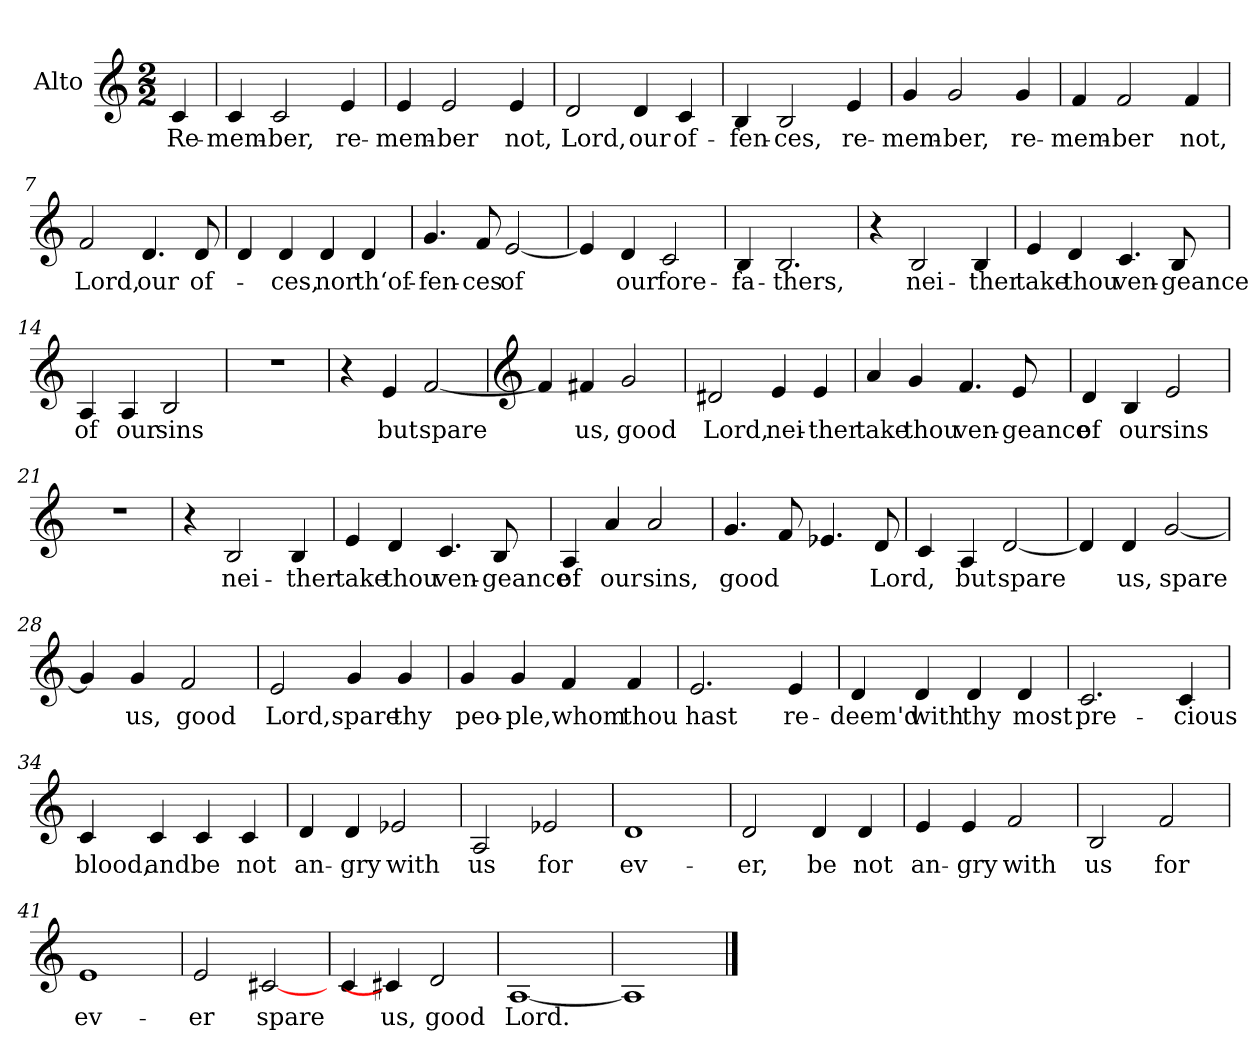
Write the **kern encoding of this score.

**kern	**text
*part1	*part1
*staff1	*staff1
*I"Alto	*
*I'A.	*
*clefG2	*
*k[]	*
*M2/2	*
*MM100	*
=	=
!	!LO:LY:b
4c/	-Re-
=1	=1
!	!LO:LY:b
4c/	-mem-
!	!LO:LY:b
2c/	-ber,
!	!LO:LY:b
4e/	re-
=2	=2
!	!LO:LY:b
4e/	-mem-
!	!LO:LY:b
2e/	-ber
!	!LO:LY:b
4e/	not,
=3	=3
!	!LO:LY:b
2d/	Lord,
!	!LO:LY:b
4d/	our
!	!LO:LY:b
4c/	of-
=4	=4
!	!LO:LY:b
4B/	-fen-
!	!LO:LY:b
2B/	-ces,
!	!LO:LY:b
4e/	re-
=5	=5
!	!LO:LY:b
4g/	-mem-
!	!LO:LY:b
2g/	-ber,
!	!LO:LY:b
4g/	re-
!!LO:LB:g=z
=6	=6
!	!LO:LY:b
4f/	mem-
!	!LO:LY:b
2f/	-ber
!	!LO:LY:b
4f/	not,
=7	=7
!	!LO:LY:b
2f/	Lord,
!	!LO:LY:b
4.d/	our
!	!LO:LY:b
8d/	of-
=8	=8
4d/	.
!	!LO:LY:b
4d/	-ces,
!	!LO:LY:b
4d/	nor
!	!LO:LY:b
4d/	th‘of-
=9	=9
!	!LO:LY:b
4.g/	-fen-
!	!LO:LY:b
8f/	-ces
!	!LO:LY:b
[2e/	of
=10	=10
4e/]	.
!	!LO:LY:b
4d/	our
!	!LO:LY:b
2c/	fore-
=11	=11
!	!LO:LY:b
4B/	-fa-
!	!LO:LY:b
2.B/	-thers,
!!LO:LB:g=z
=12	=12
4r	.
!	!LO:LY:b
2B/	nei-
!	!LO:LY:b
4B/	-ther
=13	=13
!	!LO:LY:b
4e/	take
!	!LO:LY:b
4d/	thou
!	!LO:LY:b
4.c/	ven-
!	!LO:LY:b
8B/	-geance
=14	=14
!	!LO:LY:b
4A/	of
!	!LO:LY:b
4A/	our
!	!LO:LY:b
2B/	sins
=15	=15
1r	.
=16	=16
4r	.
!	!LO:LY:b
4e/	but
!	!LO:LY:b
[2f/	spare
=17	=17
*clefG2	*
4f/]	.
!	!LO:LY:b
4f#X/	us,
!	!LO:LY:b
2g/	good
!!LO:LB:g=z
=18	=18
!	!LO:LY:b
2d#X/	Lord,
!	!LO:LY:b
4e/	nei-
!	!LO:LY:b
4e/	-ther
=19	=19
!	!LO:LY:b
4a/	take
!	!LO:LY:b
4g/	thou
!	!LO:LY:b
4.f/	ven-
!	!LO:LY:b
8e/	-geance
=20	=20
!	!LO:LY:b
4d/	of
!	!LO:LY:b
4B/	our
!	!LO:LY:b
2e/	sins
=21	=21
1r	.
=22	=22
4r	.
!	!LO:LY:b
2B/	nei-
!	!LO:LY:b
4B/	-ther
!!LO:LB:g=z
=23	=23
!	!LO:LY:b
4e/	take
!	!LO:LY:b
4d/	thou
!	!LO:LY:b
4.c/	ven-
!	!LO:LY:b
8B/	-geance
=24	=24
!	!LO:LY:b
4A/	of
!	!LO:LY:b
4a/	our
!	!LO:LY:b
2a/	sins,
=25	=25
!	!LO:LY:b
4.g/	good
8f/	.
4.e-X/	.
!	!LO:LY:b
8d/	Lord,
=26	=26
4c/	.
!	!LO:LY:b
4A/	but
!	!LO:LY:b
[2d/	spare
=27	=27
4d/]	.
!	!LO:LY:b
4d/	us,
!	!LO:LY:b
[2g/	spare
!!LO:LB:g=z
=28	=28
4g/]	.
!	!LO:LY:b
4g/	us,
!	!LO:LY:b
2f/	good
=29	=29
!	!LO:LY:b
2e/	Lord,
!	!LO:LY:b
4g/	spare
!	!LO:LY:b
4g/	thy
=30	=30
!	!LO:LY:b
4g/	peo-
!	!LO:LY:b
4g/	-ple,
!	!LO:LY:b
4f/	whom
!	!LO:LY:b
4f/	thou
=31	=31
!	!LO:LY:b
2.e/	hast
!	!LO:LY:b
4e/	re-
=32	=32
!	!LO:LY:b
4d/	-deem'd
!	!LO:LY:b
4d/	with
!	!LO:LY:b
4d/	thy
!	!LO:LY:b
4d/	most
!!LO:LB:g=z
=33	=33
!	!LO:LY:b
2.c/	pre-
!	!LO:LY:b
4c/	-cious
=34	=34
!	!LO:LY:b
4c/	blood,
!	!LO:LY:b
4c/	and
!	!LO:LY:b
4c/	be
!	!LO:LY:b
4c/	not
=35	=35
!	!LO:LY:b
4d/	an-
!	!LO:LY:b
4d/	-gry
!	!LO:LY:b
2e-X/	with
=36	=36
!	!LO:LY:b
2A/	us
!	!LO:LY:b
2e-X/	for
=37	=37
!	!LO:LY:b
1d	ev-
=38	=38
!	!LO:LY:b
2d/	-er,
!	!LO:LY:b
4d/	be
!	!LO:LY:b
4d/	not
=39	=39
!	!LO:LY:b
4e/	an-
!	!LO:LY:b
4e/	-gry
!	!LO:LY:b
2f/	with
!!LO:LB:g=z
=40	=40
!	!LO:LY:b
2B/	us
!	!LO:LY:b
2f/	for
=41	=41
!	!LO:LY:b
1e	ev-
=42	=42
!	!LO:LY:b
2e/	-er
!	!LO:LY:b
[2c#X/	spare
=43	=43
4c/	.
!	!LO:LY:b
4c#X/]	us,
!	!LO:LY:b
2d/	good
=44	=44
!	!LO:LY:b
[1A	Lord.
=45	=45
1A]	.
==	==
*-	*-
